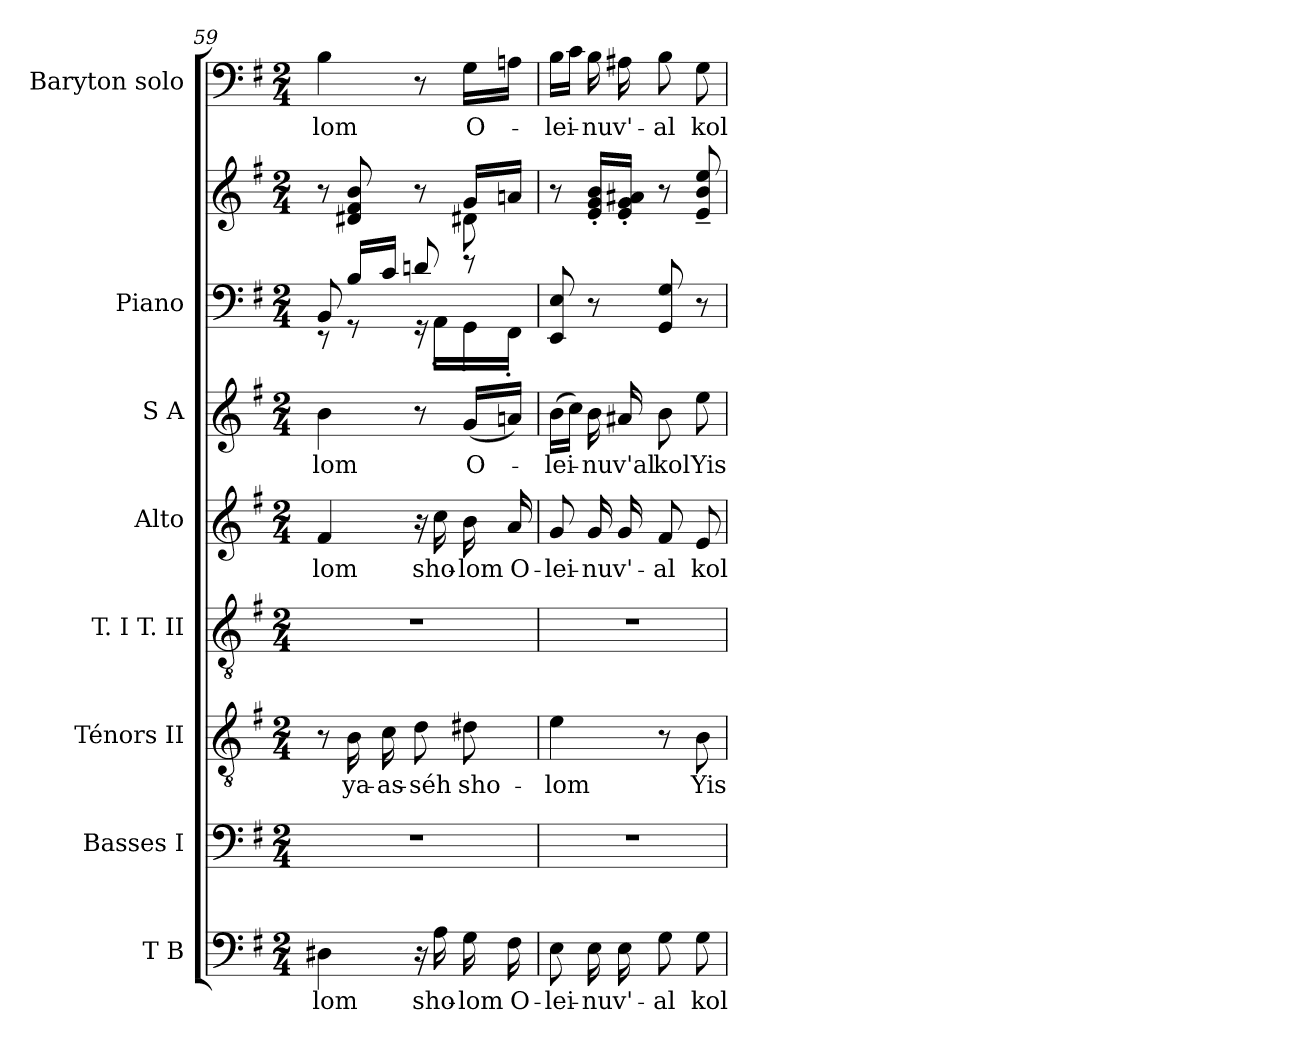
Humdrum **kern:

**kern	**text	**kern	**kern	**text	**kern	**kern	**text	**kern	**text	**kern	**kern	**kern	**text
*part8	*part8	*part7	*part6	*part6	*part5	*part4	*part4	*part3	*part3	*part2	*part2	*part1	*part1
*staff9	*staff9	*staff8	*staff7	*staff7	*staff6	*staff5	*staff5	*staff4	*staff4	*staff3	*staff2	*staff1	*staff1
*I"T B	*	*I"Basses I	*I"Ténors II	*	*I"T. I T. II	*I"Alto	*	*I"S A	*	*I"Piano	*	*I"Baryton solo	*
*I'B. 2	*	*I'B. 1	*I'T. 2	*	*I'T. 1	*I'A.	*	*I'S.	*	*I'P.	*	*I'Bar.	*
*clefF4	*	*clefF4	*clefGv2	*	*clefGv2	*clefG2	*	*clefG2	*	*clefF4	*clefG2	*clefF4	*
*	*	*	*ITrd7c12	*	*ITrd7c12	*	*	*	*	*	*	*	*
*k[f#]	*	*k[f#]	*k[f#]	*	*k[f#]	*k[f#]	*	*k[f#]	*	*k[f#]	*k[f#]	*k[f#]	*
*e:	*	*e:	*e:	*	*e:	*e:	*	*e:	*	*e:	*e:	*e:	*
*M2/4	*	*M2/4	*M2/4	*	*M2/4	*M2/4	*	*M2/4	*	*M2/4	*M2/4	*M2/4	*
=59	=59	=59	=59	=59	=59	=59	=59	=59	=59	=59	=59	=59	=59
!	!LO:LY:b:color=#000000	!LO:N:vis=1	!	!	!LO:N:vis=1	!	!	!	!	!	!	!	!
!	!	!	!	!	!	!	!LO:LY:b:color=#000000	!	!	!	!	!	!
!	!	!	!	!	!	!	!	!	!LO:LY:b:color=#000000	!	!	!	!
*	*	*	*	*	*	*	*	*	*	*^	*^	*	*
!	!	!	!	!	!	!	!	!	!	!	!	!	!	!	!LO:LY:b:color=#000000
4D#Xi\	-lom	2r	8r	.	2r	4f#i/	-lom	4bi\	-lom	8BBi/	8r	8r	4ryy	4Bi\	-lom
!	!	!	!	!LO:LY:b:color=#000000	!	!	!	!	!	!	!	!	!	!	!
.	.	.	16BBi\	ya-	.	.	.	.	.	16Bi/LL	8r	8d#Xi/ 8f#i 8bi	.	.	.
!	!	!	!	!LO:LY:b:color=#000000	!	!	!	!	!	!	!	!	!	!	!
.	.	.	16Ci\	-as-	.	.	.	.	.	16ci/JJ	.	.	.	.	.
!	!	!	!	!LO:LY:b:color=#000000	!	!	!	!	!	!	!	!	!	!	!
16r	.	.	8Di\	-séh	.	16r	.	8r	.	8dni/	16r	8r	8ryy	8r	.
!	!LO:LY:b:color=#000000	!	!	!	!	!	!	!	!	!	!	!	!	!	!
!	!	!	!	!	!	!	!LO:LY:b:color=#000000	!	!	!	!	!	!	!	!
16Ai\	sho-	.	.	.	.	16cci\	sho-	.	.	.	16AA'i\LL	.	.	.	.
!	!LO:LY:b:color=#000000	!	!	!	!	!	!	!	!	!	!	!	!	!	!
!	!	!	!	!LO:LY:b:color=#000000	!	!	!	!	!	!	!	!	!	!	!
!	!	!	!	!	!	!	!LO:LY:b:color=#000000	!	!	!	!	!	!	!	!
!	!	!	!	!	!	!	!	!	!LO:LY:b:color=#000000	!	!	!	!	!	!
!	!	!	!	!	!	!	!	!	!	!	!	!	!	!	!LO:LY:b:color=#000000
16Gi\	-lom	.	8D#Xi\	sho-	.	16bi\	-lom	(16gi/LL	O-	8r	16GG'i\	16gi/LL	8d#Xi\	16Gi\LL	O-
!	!LO:LY:b:color=#000000	!	!	!	!	!	!	!	!	!	!	!	!	!	!
!	!	!	!	!	!	!	!LO:LY:b:color=#000000	!	!	!	!	!	!	!	!
16F#i\	O-	.	.	.	.	16ai/	O-	16ani/JJ)	.	.	16FF#'i\JJ	16ani/JJ	.	16Ani\JJ	.
*	*	*	*	*	*	*	*	*	*	*v	*v	*	*	*	*
*	*	*	*	*	*	*	*	*	*	*	*v	*v	*	*
!!LO:LB:g=z
=60	=60	=60	=60	=60	=60	=60	=60	=60	=60	=60	=60	=60	=60
*	*	*	*	*	*	*	*	*	*	*^	*	*	*
!	!LO:LY:b:color=#000000	!LO:N:vis=1	!	!	!	!	!	!	!	!	!	!	!	!
*	*	*	*	*	*	*	*	*	*	*v	*v	*	*	*
*	*	*	*	*	*	*	*	*	*	*^	*	*	*
!	!	!	!	!LO:LY:b:color=#000000	!LO:N:vis=1	!	!	!	!	!	!	!	!	!
*	*	*	*	*	*	*	*	*	*	*v	*v	*	*	*
*	*	*	*	*	*	*	*	*	*	*^	*	*	*
!	!	!	!	!	!	!	!LO:LY:b:color=#000000	!	!	!	!	!	!	!
*	*	*	*	*	*	*	*	*	*	*v	*v	*	*	*
*	*	*	*	*	*	*	*	*	*	*^	*	*	*
!	!	!	!	!	!	!	!	!	!LO:LY:b:color=#000000	!	!	!	!	!
*	*	*	*	*	*	*	*	*	*	*v	*v	*	*	*
*	*	*	*	*	*	*	*	*	*	*^	*	*	*
!	!	!	!	!	!	!	!	!	!	!	!	!	!	!LO:LY:b:color=#000000
*	*	*	*	*	*	*	*	*	*	*v	*v	*	*	*
8Ei\	-lei-	2r	4Ei\	-lom	2r	8gi/	-lei-	(16bi\LL	-lei-	8EEi/ 8Ei	8r	16Bi\LL	-lei-
.	.	.	.	.	.	.	.	16cci\JJ)	.	.	.	16ci\JJ	.
!	!LO:LY:b:color=#000000	!	!	!	!	!	!	!	!	!	!	!	!
!	!	!	!	!	!	!	!LO:LY:b:color=#000000	!	!	!	!	!	!
!	!	!	!	!	!	!	!	!	!LO:LY:b:color=#000000	!	!	!	!
!	!	!	!	!	!	!	!	!	!	!	!	!	!LO:LY:b:color=#000000
16Ei\	-nu	.	.	.	.	16gi/	-nu	16bi\	-nu	8r	16ei/' 16gi' 16bi'LL	16Bi\	-nu
!	!LO:LY:b:color=#000000	!	!	!	!	!	!	!	!	!	!	!	!
!	!	!	!	!	!	!	!LO:LY:b:color=#000000	!	!	!	!	!	!
!	!	!	!	!	!	!	!	!	!LO:LY:b:color=#000000	!	!	!	!
!	!	!	!	!	!	!	!	!	!	!	!	!	!LO:LY:b:color=#000000
16Ei\	v'-	.	.	.	.	16gi/	v'-	16a#Xi/	v'al	.	16ei/' 16gi' 16a#Xi'JJ	16A#Xi\	v'-
!	!LO:LY:b:color=#000000	!	!	!	!	!	!	!	!	!	!	!	!
!	!	!	!	!	!	!	!LO:LY:b:color=#000000	!	!	!	!	!	!
!	!	!	!	!	!	!	!	!	!LO:LY:b:color=#000000	!	!	!	!
!	!	!	!	!	!	!	!	!	!	!	!	!	!LO:LY:b:color=#000000
8Gi\	-al	.	8r	.	.	8f#i/	-al	8bi\	kol	8GGi/ 8Gi	8r	8Bi\	-al
!	!LO:LY:b:color=#000000	!	!	!	!	!	!	!	!	!	!	!	!
!	!	!	!	!LO:LY:b:color=#000000	!	!	!	!	!	!	!	!	!
!	!	!	!	!	!	!	!LO:LY:b:color=#000000	!	!	!	!	!	!
!	!	!	!	!	!	!	!	!	!LO:LY:b:color=#000000	!	!	!	!
!	!	!	!	!	!	!	!	!	!	!	!	!	!LO:LY:b:color=#000000
8Gi\	kol	.	8BBi\	Yis-	.	8ei/	kol	8eei\	Yis-	8r	8ei/~ 8bi~ 8eei~	8Gi\	kol
=	=	=	=	=	=	=	=	=	=	=	=	=	=
*-	*-	*-	*-	*-	*-	*-	*-	*-	*-	*-	*-	*-	*-
